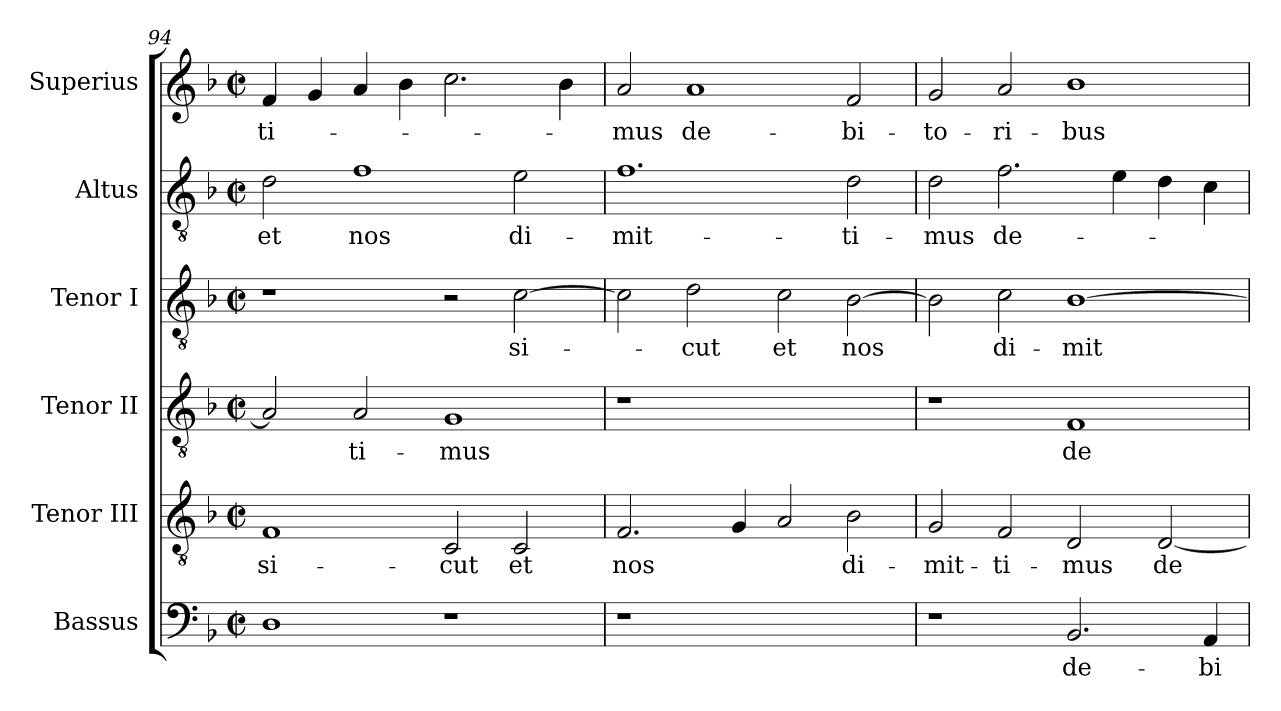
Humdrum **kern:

**kern	**text	**kern	**text	**kern	**text	**kern	**text	**kern	**text	**kern	**text
*part6	*part6	*part5	*part5	*part4	*part4	*part3	*part3	*part2	*part2	*part1	*part1
*staff6	*staff6	*staff5	*staff5	*staff4	*staff4	*staff3	*staff3	*staff2	*staff2	*staff1	*staff1
*I"Bassus	*	*I"Tenor III	*	*I"Tenor II	*	*I"Tenor I	*	*I"Altus	*	*I"Superius	*
*I'B.	*	*I'T.	*	*I'T.	*	*I'T.	*	*	*	*I'S.	*
*clefF4	*	*clefGv2	*	*clefGv2	*	*clefGv2	*	*clefGv2	*	*clefG2	*
*	*	*ITrd7c12	*	*ITrd7c12	*	*ITrd7c12	*	*ITrd7c12	*	*	*
*k[b-]	*	*k[b-]	*	*k[b-]	*	*k[b-]	*	*k[b-]	*	*k[b-]	*
*F:	*	*F:	*	*F:	*	*F:	*	*F:	*	*F:	*
*M2/2	*	*M2/2	*	*M2/2	*	*M2/2	*	*M2/2	*	*M2/2	*
*met(c|)	*	*met(c|)	*	*met(c|)	*	*met(c|)	*	*met(c|)	*	*met(c|)	*
=94	=94	=94	=94	=94	=94	=94	=94	=94	=94	=94	=94
!	!	!	!LO:LY:b:color=#000000	!	!	!	!	!	!	!	!
!	!	!	!	!	!	!	!	!	!LO:LY:b:color=#000000	!	!
!	!	!	!	!	!	!	!	!	!	!	!LO:LY:b:color=#000000
1Di	.	1FFi	si-	2AAi/]	.	1r	.	2Di\	et	4fi/	-ti-
.	.	.	.	.	.	.	.	.	.	4gi/	.
!	!	!	!	!	!LO:LY:b:color=#000000	!	!	!	!	!	!
!	!	!	!	!	!	!	!	!	!LO:LY:b:color=#000000	!	!
.	.	.	.	2AAi/	-ti-	.	.	1Fi	nos	4ai/	.
.	.	.	.	.	.	.	.	.	.	4b-i\	.
!	!	!	!LO:LY:b:color=#000000	!	!	!	!	!	!	!	!
!	!	!	!	!	!LO:LY:b:color=#000000	!	!	!	!	!	!
1r	.	2CCi/	-cut	1GGi	-mus	2r	.	.	.	2.cci\	.
!	!	!	!LO:LY:b:color=#000000	!	!	!	!	!	!	!	!
!	!	!	!	!	!	!	!LO:LY:b:color=#000000	!	!	!	!
!	!	!	!	!	!	!	!	!	!LO:LY:b:color=#000000	!	!
.	.	2CCi/	et	.	.	[>2Ci\	si-	2Ei\	di-	.	.
.	.	.	.	.	.	.	.	.	.	4b-i\	.
=95	=95	=95	=95	=95	=95	=95	=95	=95	=95	=95	=95
!LO:N:vis=1	!	!	!	!	!	!	!	!	!	!	!
!	!	!	!LO:LY:b:color=#000000	!LO:N:vis=1	!	!	!	!	!	!	!
!	!	!	!	!	!	!	!	!	!LO:LY:b:color=#000000	!	!
!	!	!	!	!	!	!	!	!	!	!	!LO:LY:b:color=#000000
1r	.	2.FFi/	nos	1r	.	2Ci\]	.	1.Fi	-mit-	2ai/	-mus
!	!	!	!	!	!	!	!LO:LY:b:color=#000000	!	!	!	!
!	!	!	!	!	!	!	!	!	!	!	!LO:LY:b:color=#000000
.	.	.	.	.	.	2Di\	-cut	.	.	1ai	de-
.	.	4GGi/	.	.	.	.	.	.	.	.	.
!	!	!	!	!	!	!	!LO:LY:b:color=#000000	!	!	!	!
1ryy	.	2AAi/	.	1ryy	.	2Ci\	et	.	.	.	.
!	!	!	!LO:LY:b:color=#000000	!	!	!	!	!	!	!	!
!	!	!	!	!	!	!	!LO:LY:b:color=#000000	!	!	!	!
!	!	!	!	!	!	!	!	!	!LO:LY:b:color=#000000	!	!
!	!	!	!	!	!	!	!	!	!	!	!LO:LY:b:color=#000000
.	.	2BB-i\	di-	.	.	[>2BB-i\	nos	2Di\	-ti-	2fi/	-bi-
!!LO:LB:g=z
=96	=96	=96	=96	=96	=96	=96	=96	=96	=96	=96	=96
!	!	!	!LO:LY:b:color=#000000	!	!	!	!	!	!	!	!
!	!	!	!	!	!	!	!	!	!LO:LY:b:color=#000000	!	!
!	!	!	!	!	!	!	!	!	!	!	!LO:LY:b:color=#000000
1r	.	2GGi/	-mit-	1r	.	2BB-i\]	.	2Di\	-mus	2gi/	-to-
!	!	!	!LO:LY:b:color=#000000	!	!	!	!	!	!	!	!
!	!	!	!	!	!	!	!LO:LY:b:color=#000000	!	!	!	!
!	!	!	!	!	!	!	!	!	!LO:LY:b:color=#000000	!	!
!	!	!	!	!	!	!	!	!	!	!	!LO:LY:b:color=#000000
.	.	2FFi/	-ti-	.	.	2Ci\	di-	2.Fi\	de-	2ai/	-ri-
!	!LO:LY:b:color=#000000	!	!	!	!	!	!	!	!	!	!
!	!	!	!LO:LY:b:color=#000000	!	!	!	!	!	!	!	!
!	!	!	!	!	!LO:LY:b:color=#000000	!	!	!	!	!	!
!	!	!	!	!	!	!	!LO:LY:b:color=#000000	!	!	!	!
!	!	!	!	!	!	!	!	!	!	!	!LO:LY:b:color=#000000
2.BB-i/	de-	2DDi/	-mus	1FFi	de-	[>1BB-i	-mit-	.	.	1b-i	-bus
.	.	.	.	.	.	.	.	4Ei\	.	.	.
!	!	!	!LO:LY:b:color=#000000	!	!	!	!	!	!	!	!
.	.	[<2DDi/	de-	.	.	.	.	4Di\	.	.	.
!	!LO:LY:b:color=#000000	!	!	!	!	!	!	!	!	!	!
4AAi/	-bi-	.	.	.	.	.	.	4Ci\	.	.	.
=	=	=	=	=	=	=	=	=	=	=	=
*-	*-	*-	*-	*-	*-	*-	*-	*-	*-	*-	*-
